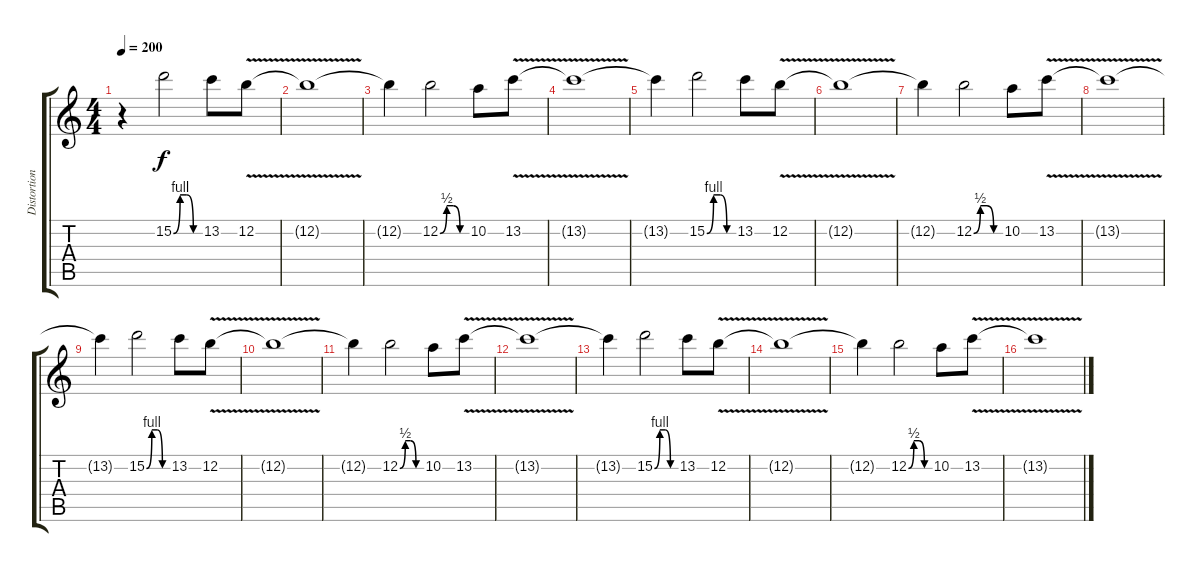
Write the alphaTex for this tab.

\track ("Distortion guitar 3" "Distortion") {instrument distortionguitar}
\staff {score tabs}
\tuning (E4 B3 G3 D3 A2 E2) {hide}
\ts (4 4)
\tempo 200
\clef g2
\ks c
r.4{dy f} 15.2{be (custom 0 0 15 4 30 4 45 0 60 0)}.2 13.2.8 12.2{v}.8 |
12.2{t}.1 |
12.2{t}.4 12.2{be (custom 0 0 15 2 30 2 45 0 60 0)}.2 10.2.8 13.2{v}.8 |
13.2{t}.1 |
13.2{t}.4 15.2{be (custom 0 0 15 4 30 4 45 0 60 0)}.2 13.2.8 12.2{v}.8 |
12.2{t}.1 |
12.2{t}.4 12.2{be (custom 0 0 15 2 30 2 45 0 60 0)}.2 10.2.8 13.2{v}.8 |
13.2{t}.1 |
13.2{t}.4 15.2{be (custom 0 0 15 4 30 4 45 0 60 0)}.2 13.2.8 12.2{v}.8 |
12.2{t}.1 |
12.2{t}.4 12.2{be (custom 0 0 15 2 30 2 45 0 60 0)}.2 10.2.8 13.2{v}.8 |
13.2{t}.1 |
13.2{t}.4 15.2{be (custom 0 0 15 4 30 4 45 0 60 0)}.2 13.2.8 12.2{v}.8 |
12.2{t}.1 |
12.2{t}.4 12.2{be (custom 0 0 15 2 30 2 45 0 60 0)}.2 10.2.8 13.2{v}.8 |
13.2{t}.1
